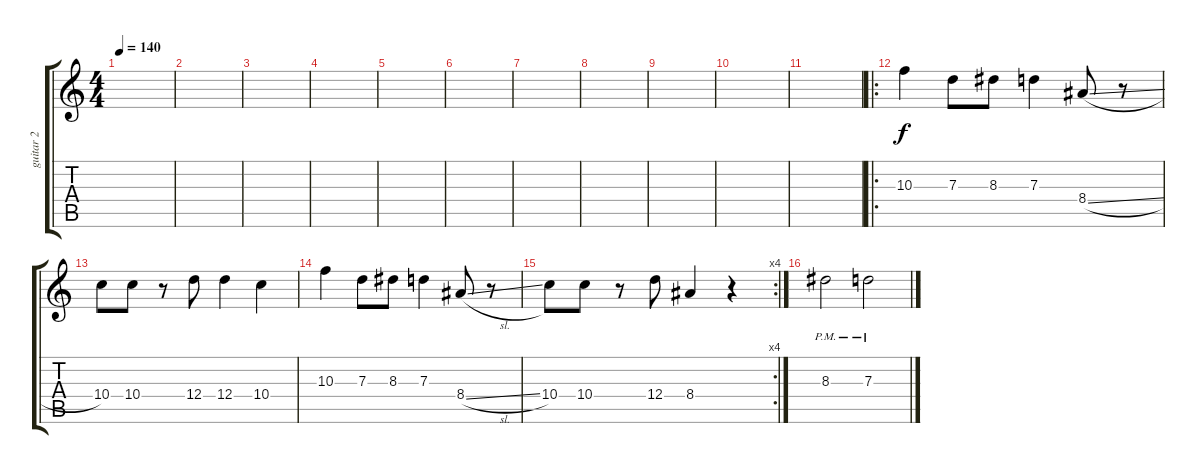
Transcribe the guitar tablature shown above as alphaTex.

\track ("guitar 2" "guitar 2") {instrument distortionguitar}
\staff {score tabs}
\tuning (E4 B3 G3 D3 A2 D2) {hide}
\ts (4 4)
\tempo 140
\clef g2
\ks c
|
|
|
|
|
|
|
|
|
|
|
\ro
10.3.4 7.3.8 8.3.8 7.3.4 8.4{sl}.8 r.8 |
10.4.8 10.4.8 r.8 12.4.8 12.4.4 10.4.4 |
10.3.4 7.3.8 8.3.8 7.3.4 8.4{sl}.8 r.8 |
\rc 4
10.4.8 10.4.8 r.8 12.4.8 8.4.4 r.4 |
8.3{pm}.2 7.3{pm}.2
